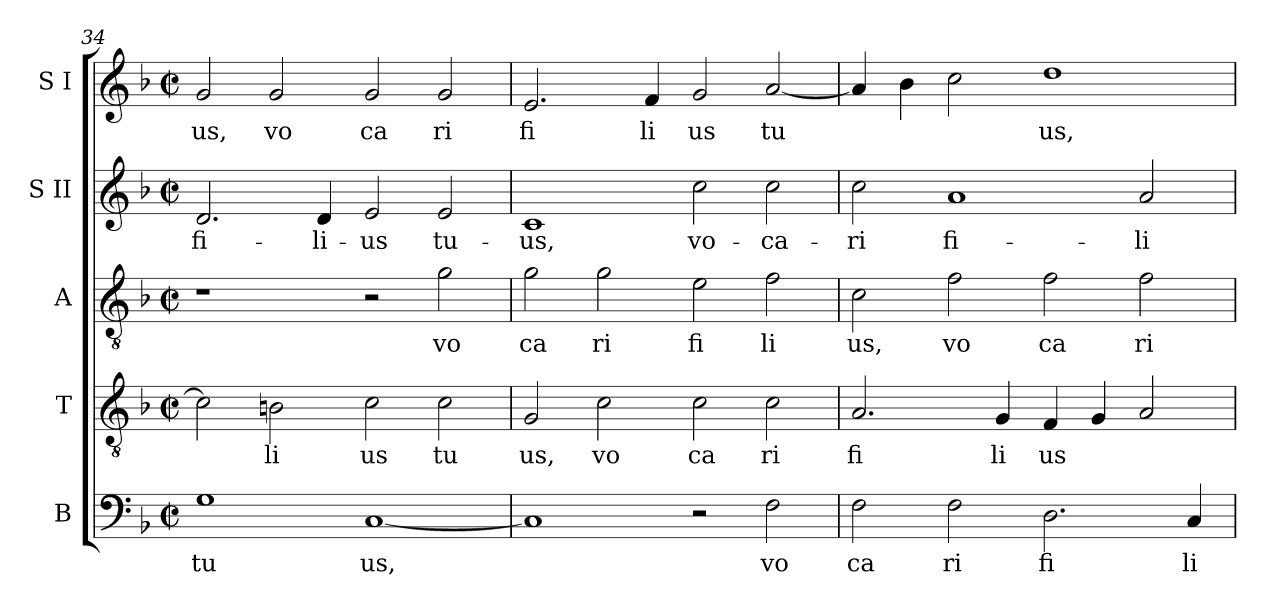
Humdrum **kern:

**kern	**text	**kern	**text	**kern	**text	**kern	**text	**kern	**text
*part5	*part5	*part4	*part4	*part3	*part3	*part2	*part2	*part1	*part1
*staff5	*staff5	*staff4	*staff4	*staff3	*staff3	*staff2	*staff2	*staff1	*staff1
*I"B	*	*I"T	*	*I"A	*	*I"S II	*	*I"S I	*
*clefF4	*	*clefGv2	*	*clefGv2	*	*clefG2	*	*clefG2	*
*k[b-]	*	*k[b-]	*	*k[b-]	*	*k[b-]	*	*k[b-]	*
*F:	*	*F:	*	*F:	*	*F:	*	*F:	*
*M2/2	*	*M2/2	*	*M2/2	*	*M2/2	*	*M2/2	*
*met(c|)	*	*met(c|)	*	*met(c|)	*	*met(c|)	*	*met(c|)	*
=34	=34	=34	=34	=34	=34	=34	=34	=34	=34
!	!LO:LY:b:cj	!	!LO:LY:b:cj	!	!	!	!LO:LY:b:cj	!	!LO:LY:b:cj
1G	tu	2c\]	.	1r	.	2.d/	fi-	2g/	us,
!	!	!	!LO:LY:b:cj	!	!	!	!	!	!LO:LY:b:cj
.	.	2B\	li	.	.	.	.	2g/	vo
!	!	!	!	!	!	!	!LO:LY:b:cj	!	!
.	.	.	.	.	.	4d/	-li-	.	.
!	!LO:LY:b:cj	!	!LO:LY:b:cj	!	!	!	!LO:LY:b:cj	!	!LO:LY:b:cj
[<1C	us,	2c\	us	2r	.	2e/	-us	2g/	ca
!	!	!	!LO:LY:b:cj	!	!LO:LY:b:cj	!	!LO:LY:b:cj	!	!LO:LY:b:cj
.	.	2c\	tu	2g\	vo	2e/	tu-	2g/	ri
=35	=35	=35	=35	=35	=35	=35	=35	=35	=35
!	!LO:LY:b:cj	!	!LO:LY:b:cj	!	!LO:LY:b:cj	!	!LO:LY:b:cj	!	!LO:LY:b:cj
1C]	.	2G/	us,	2g\	ca	1c	-us,	2.e/	fi
!	!	!	!LO:LY:b:cj	!	!LO:LY:b:cj	!	!	!	!
.	.	2c\	vo	2g\	ri	.	.	.	.
!	!	!	!	!	!	!	!	!	!LO:LY:b:cj
.	.	.	.	.	.	.	.	4f/	li
!	!	!	!LO:LY:b:cj	!	!LO:LY:b:cj	!	!LO:LY:b:cj	!	!LO:LY:b:cj
2r	.	2c\	ca	2e\	fi	2cc\	vo-	2g/	us
!	!LO:LY:b:cj	!	!LO:LY:b:cj	!	!LO:LY:b:cj	!	!LO:LY:b:cj	!	!LO:LY:b:cj
2F\	vo	2c\	ri	2f\	li	2cc\	-ca-	[<2a/	tu
=36	=36	=36	=36	=36	=36	=36	=36	=36	=36
!	!LO:LY:b:cj	!	!LO:LY:b:cj	!	!LO:LY:b:cj	!	!LO:LY:b:cj	!	!LO:LY:b:cj
2F\	ca	2.A/	fi	2c\	us,	2cc\	-ri	4a/]	.
!	!	!	!	!	!	!	!	!	!LO:LY:b:cj
.	.	.	.	.	.	.	.	4b-\	.
!	!LO:LY:b:cj	!	!	!	!LO:LY:b:cj	!	!LO:LY:b:cj	!	!LO:LY:b:cj
2F\	ri	.	.	2f\	vo	1a	fi-	2cc\	.
!	!	!	!LO:LY:b:cj	!	!	!	!	!	!
.	.	4G/	li	.	.	.	.	.	.
!	!LO:LY:b:cj	!	!LO:LY:b:cj	!	!LO:LY:b:cj	!	!	!	!LO:LY:b:cj
2.D\	fi	4F/	us	2f\	ca	.	.	1dd	us,
!	!	!	!LO:LY:b:cj	!	!	!	!	!	!
.	.	4G/	.	.	.	.	.	.	.
!	!	!	!LO:LY:b:cj	!	!LO:LY:b:cj	!	!LO:LY:b:cj	!	!
.	.	2A/	.	2f\	ri	2a/	-li-	.	.
!	!LO:LY:b:cj	!	!	!	!	!	!	!	!
4C/	li	.	.	.	.	.	.	.	.
=	=	=	=	=	=	=	=	=	=
*-	*-	*-	*-	*-	*-	*-	*-	*-	*-
